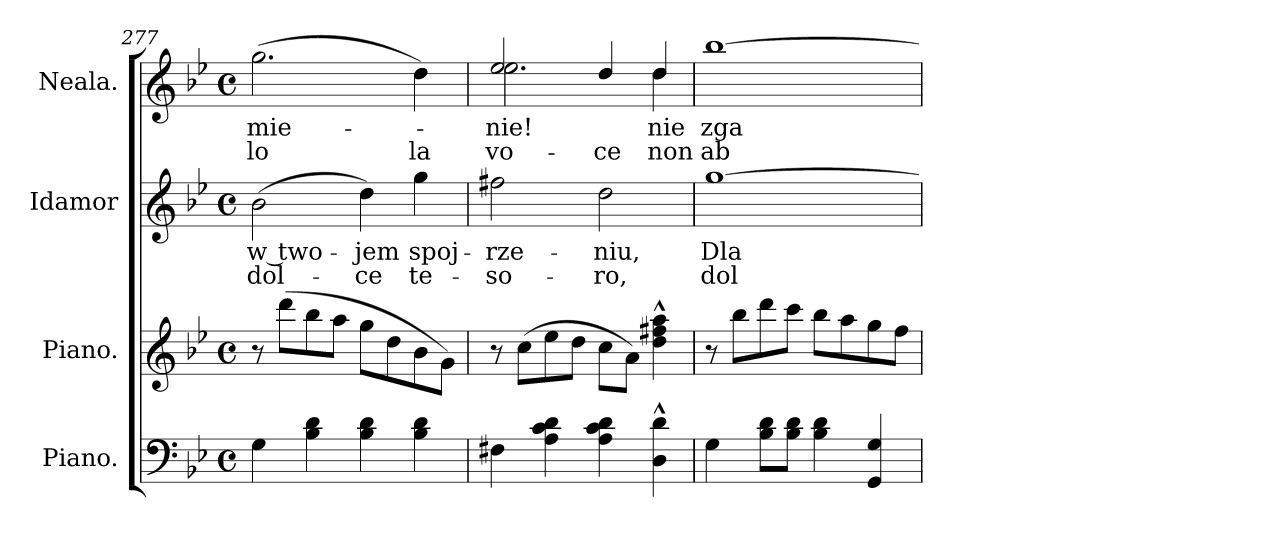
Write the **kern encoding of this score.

**kern	**kern	**kern	**text	**text	**kern	**text	**text
*part4	*part3	*part2	*part2	*part2	*part1	*part1	*part1
*staff4	*staff3	*staff2	*staff2	*staff2	*staff1	*staff1	*staff1
*I"Piano.	*I"Piano.	*I"Idamor	*	*	*I"Neala.	*	*
*	*	*I'I.	*	*	*I'N.	*	*
*clefF4	*clefG2	*clefG2	*	*	*clefG2	*	*
*k[b-e-]	*k[b-e-]	*k[b-e-]	*	*	*k[b-e-]	*	*
*M6/4	*M6/4	*M4/4	*	*	*M4/4	*	*
*met(c)	*met(c)	*met(c)	*	*	*met(c)	*	*
=277	=277	=277	=277	=277	=277	=277	=277
4G\	8r	(2b-\	w two-	dol-	(2.gg\	-mie-	-lo
.	(8ddd\L	.	.	.	.	.	.
4B-\ 4d\	8bb-\	.	.	.	.	.	.
.	8aa\J	.	.	.	.	.	.
4B-\ 4d\	8gg\L	4dd\)	-jem	-ce	.	.	.
.	8dd\	.	.	.	.	.	.
4B-\ 4d\	8b-\	4gg\	spoj-	te-	4dd\)	.	la
.	8g\J)	.	.	.	.	.	.
=278	=278	=278	=278	=278	=278	=278	=278
*	*	*	*	*	*^	*	*
4F#X\	8r	2ff#X\	-rze-	-so-	2ee-/	2.ee-\	-nie!	vo-
.	(8cc\L	.	.	.	.	.	.	.
4A\ 4c\ 4d\	8ee-\	.	.	.	.	.	.	.
.	8dd\J	.	.	.	.	.	.	.
4A\ 4c\ 4d\	8cc\L	2dd\	-niu,	-ro,	4dd/	.	.	-ce
.	8a\J)	.	.	.	.	.	.	.
4D^^\ 4d^^\	4dd^^\ 4ff#X^^\ 4aa^^\	.	.	.	4dd/	4dd\	nie	non
*	*	*	*	*	*v	*v	*	*
=279	=279	=279	=279	=279	=279	=279	=279
4G\	8r	[1gg	Dla	dol-	[1bb-	zga-	ab-
.	8bb-\L	.	.	.	.	.	.
8B-\ 8d\L	8ddd\	.	.	.	.	.	.
8B-\ 8d\J	8ccc\J	.	.	.	.	.	.
4B-\ 4d\	8bb-\L	.	.	.	.	.	.
.	8aa\	.	.	.	.	.	.
4GG/ 4G/	8gg\	.	.	.	.	.	.
.	8ff\J	.	.	.	.	.	.
=	=	=	=	=	=	=	=
*-	*-	*-	*-	*-	*-	*-	*-
